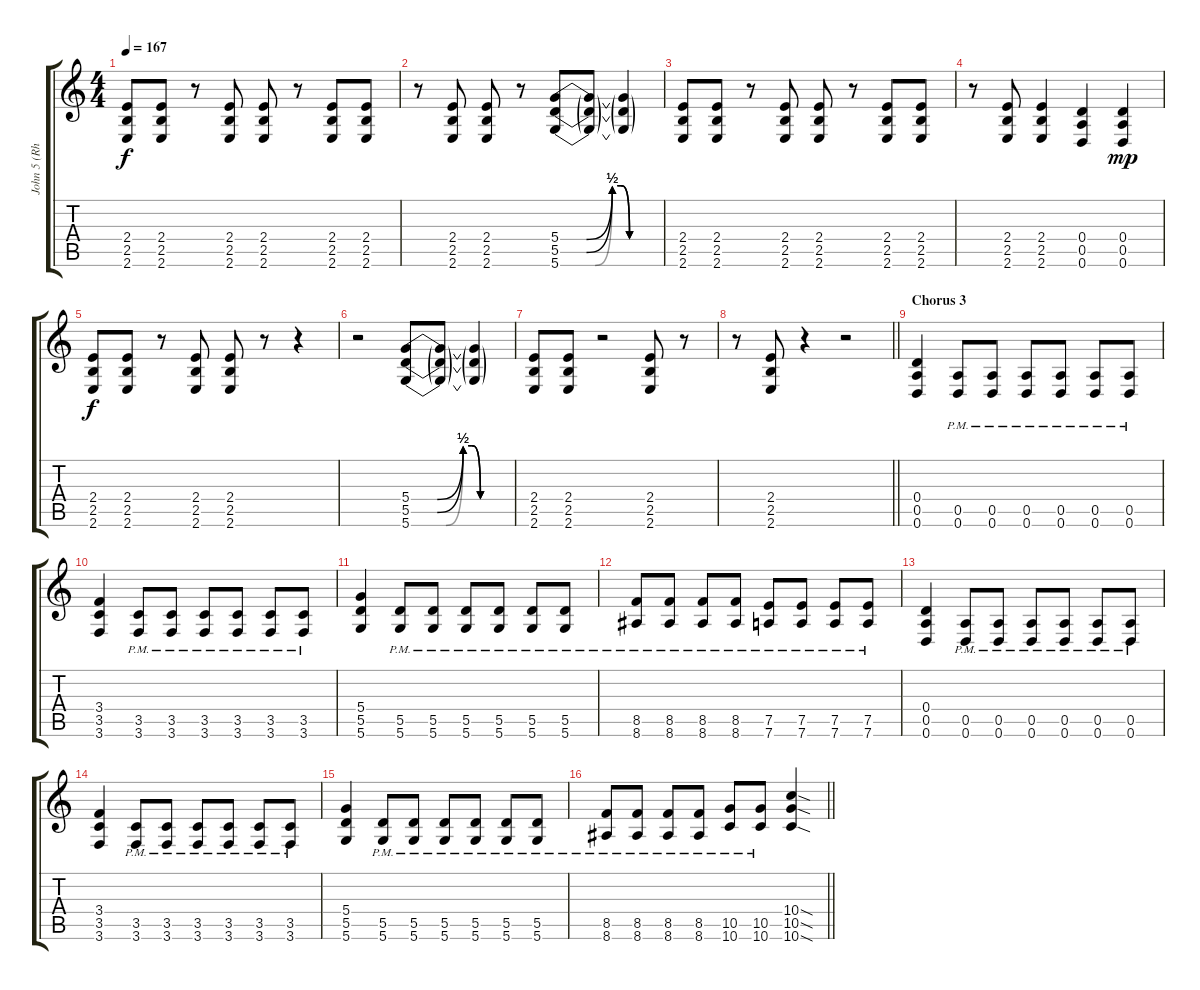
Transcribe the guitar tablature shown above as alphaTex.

\track ("John 5 (Rhythm)" "John 5 (Rh") {instrument distortionguitar}
\staff {score tabs}
\tuning (E4 B3 G3 D3 A2 D2) {hide}
\ts (4 4)
\tempo 167
\clef g2
\ks c
(2.4 2.5 2.6).8{dy f} (2.4 2.5 2.6).8 r.8 (2.4 2.5 2.6).8 (2.4 2.5 2.6).8 r.8 (2.4 2.5 2.6).8 (2.4 2.5 2.6).8 |
r.8 (2.4 2.5 2.6).8 (2.4 2.5 2.6).8 r.8 (5.4{be (custom 0 0 15 0 30 2 35 2 40 0 60 0)} 5.5{be (custom 0 0 15 0 30 2 35 2 40 0 60 0)} 5.6{be (custom 0 0 20 0 30 2 35 2 40 0 60 0)}).8 (5.4{t} 5.5{t} 5.6{t}).8 (5.4{t} 5.5{t} 5.6{t}).4 |
(2.4 2.5 2.6).8 (2.4 2.5 2.6).8 r.8 (2.4 2.5 2.6).8 (2.4 2.5 2.6).8 r.8 (2.4 2.5 2.6).8 (2.4 2.5 2.6).8 |
r.8 (2.4 2.5 2.6).8 (2.4 2.5 2.6).4 (0.4 0.5 0.6).4 (0.4 0.5 0.6).4{dy mp} |
(2.4 2.5 2.6).8{dy f} (2.4 2.5 2.6).8 r.8 (2.4 2.5 2.6).8 (2.4 2.5 2.6).8 r.8 r.4 |
r.2 (5.4{be (custom 0 0 15 0 30 2 35 2 40 0 60 0)} 5.5{be (custom 0 0 15 0 30 2 35 2 40 0 60 0)} 5.6{be (custom 0 0 20 0 30 2 35 2 40 0 60 0)}).8 (5.4{t} 5.5{t} 5.6{t}).8 (5.4{t} 5.5{t} 5.6{t}).4 |
(2.4 2.5 2.6).8 (2.4 2.5 2.6).8 r.2 (2.4 2.5 2.6).8 r.8 |
\barLineRight lightlight
r.8 (2.4 2.5 2.6).8 r.4 r.2 |
\section ("" "Chorus 3")
(0.4 0.5 0.6).4{balance 8} (0.5{pm} 0.6{pm}).8 (0.5{pm} 0.6{pm}).8 (0.5{pm} 0.6{pm}).8 (0.5{pm} 0.6{pm}).8 (0.5{pm} 0.6{pm}).8 (0.5{pm} 0.6{pm}).8 |
(3.4 3.5 3.6).4 (3.5{pm} 3.6{pm}).8 (3.5{pm} 3.6{pm}).8 (3.5{pm} 3.6{pm}).8 (3.5{pm} 3.6{pm}).8 (3.5{pm} 3.6{pm}).8 (3.5{pm} 3.6{pm}).8 |
(5.4 5.5 5.6).4 (5.5{pm} 5.6{pm}).8 (5.5{pm} 5.6{pm}).8 (5.5{pm} 5.6{pm}).8 (5.5{pm} 5.6{pm}).8 (5.5{pm} 5.6{pm}).8 (5.5{pm} 5.6{pm}).8 |
(8.5{pm} 8.6{pm}).8 (8.5{pm} 8.6{pm}).8 (8.5{pm} 8.6{pm}).8 (8.5{pm} 8.6{pm}).8 (7.5{pm} 7.6{pm}).8 (7.5{pm} 7.6{pm}).8 (7.5{pm} 7.6{pm}).8 (7.5{pm} 7.6{pm}).8 |
(0.4 0.5 0.6).4 (0.5{pm} 0.6{pm}).8 (0.5{pm} 0.6{pm}).8 (0.5{pm} 0.6{pm}).8 (0.5{pm} 0.6{pm}).8 (0.5{pm} 0.6{pm}).8 (0.5{pm} 0.6{pm}).8 |
(3.4 3.5 3.6).4 (3.5{pm} 3.6{pm}).8 (3.5{pm} 3.6{pm}).8 (3.5{pm} 3.6{pm}).8 (3.5{pm} 3.6{pm}).8 (3.5{pm} 3.6{pm}).8 (3.5{pm} 3.6{pm}).8 |
(5.4 5.5 5.6).4 (5.5{pm} 5.6{pm}).8 (5.5{pm} 5.6{pm}).8 (5.5{pm} 5.6{pm}).8 (5.5{pm} 5.6{pm}).8 (5.5{pm} 5.6{pm}).8 (5.5{pm} 5.6{pm}).8 |
\barLineRight lightlight
(8.5{pm} 8.6{pm}).8 (8.5{pm} 8.6{pm}).8 (8.5{pm} 8.6{pm}).8 (8.5{pm} 8.6{pm}).8 (10.5{pm} 10.6{pm}).8 (10.5{pm} 10.6{pm}).8 (10.4{sod} 10.5{sod} 10.6{sod}).4
